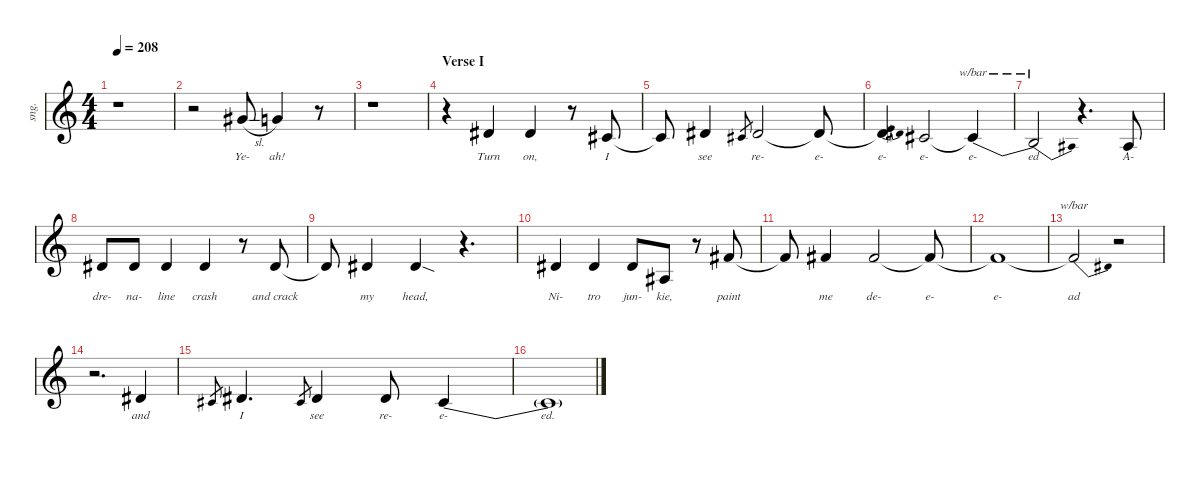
\defaultSystemsLayout 4
\hideDynamics
\bracketExtendMode nobrackets
\otherSystemsTrackNameOrientation horizontal
\track ("Vocals" "sng.") {multiBarRest instrument voiceoohs}
\staff {score}
\tuning (Eb4 Bb3 Gb3 Db3 Ab2 Eb2)
\ts (4 4)
\tempo 208
\clef g2
\ks c
r.1{dy mf beam Down} |
r.2{beam Down} 10.2{sl acc #}.8{lyrics (0 "Ye-") lyrics (1 "") lyrics (2 "") lyrics (3 "") lyrics (4 "") beam Up} 9.2.4{lyrics (0 "ah!") lyrics (1 "") lyrics (2 "") lyrics (3 "") lyrics (4 "") beam Up} r.8{beam Up} |
r.1{beam Down} |
\section ("" "Verse I")
r.4{beam Down} 5.2{acc #}.4{lyrics (0 "Turn") lyrics (1 "") lyrics (2 "") lyrics (3 "") lyrics (4 "") beam Up} 5.2{acc #}.4{lyrics (0 "on,") lyrics (1 "") lyrics (2 "") lyrics (3 "") lyrics (4 "") beam Up} r.8{beam Up} 3.2{acc #}.8{lyrics (0 "I") lyrics (1 "") lyrics (2 "") lyrics (3 "") lyrics (4 "") beam Up} |
3.2{t acc #}.8{beam Up} 5.2{acc #}.4{lyrics (0 "see") lyrics (1 "") lyrics (2 "") lyrics (3 "") lyrics (4 "") beam Up} 3.2{acc #}.8{gr beam Up} 5.2{acc #}.2{lyrics (0 "re-") lyrics (1 "") lyrics (2 "") lyrics (3 "") lyrics (4 "") beam Up} 5.2{t acc #}.8{lyrics (0 "e-") lyrics (1 "") lyrics (2 "") lyrics (3 "") lyrics (4 "") beam Up} |
5.2{be (bendrelease 0 0 9 2 12 2 16.2 0) t acc #}.4{lyrics (0 "e-") lyrics (1 "") lyrics (2 "") lyrics (3 "") lyrics (4 "") beam Up} 3.2{acc #}.2{lyrics (0 "e-") lyrics (1 "") lyrics (2 "") lyrics (3 "") lyrics (4 "") beam Up} 3.2{t acc #}.4{tbe (dive default 0 0 45 -4) lyrics (0 "e-") lyrics (1 "") lyrics (2 "") lyrics (3 "") lyrics (4 "") beam Up} |
3.2{t acc #}.2{tbe (dive default 0 -4 45 -6) lyrics (0 "ed") lyrics (1 "") lyrics (2 "") lyrics (3 "") lyrics (4 "") beam Up} r.4{d beam Up} 4.3{acc #}.8{lyrics (0 "A-") lyrics (1 "") lyrics (2 "") lyrics (3 "") lyrics (4 "") beam Up} |
5.2{acc #}.8{lyrics (0 "dre-") lyrics (1 "") lyrics (2 "") lyrics (3 "") lyrics (4 "") beam Up} 5.2{acc #}.8{lyrics (0 "na-") lyrics (1 "") lyrics (2 "") lyrics (3 "") lyrics (4 "") beam Up} 5.2{acc #}.4{lyrics (0 "line") lyrics (1 "") lyrics (2 "") lyrics (3 "") lyrics (4 "") beam Up} 5.2{acc #}.4{lyrics (0 "crash") lyrics (1 "") lyrics (2 "") lyrics (3 "") lyrics (4 "") beam Up} r.8{beam Up} 5.2{acc #}.8{lyrics (0 "and crack") lyrics (1 "") lyrics (2 "") lyrics (3 "") lyrics (4 "") beam Up} |
5.2{t acc #}.8{beam Up} 5.2{acc #}.4{lyrics (0 "my") lyrics (1 "") lyrics (2 "") lyrics (3 "") lyrics (4 "") beam Up} 5.2{sod acc #}.4{lyrics (0 "head,") lyrics (1 "") lyrics (2 "") lyrics (3 "") lyrics (4 "") beam Up} r.4{d beam Up} |
5.2{acc #}.4{lyrics (0 "Ni-") lyrics (1 "") lyrics (2 "") lyrics (3 "") lyrics (4 "") beam Up} 5.2{acc #}.4{lyrics (0 "tro") lyrics (1 "") lyrics (2 "") lyrics (3 "") lyrics (4 "") beam Up} 5.2{acc #}.8{lyrics (0 "jun-") lyrics (1 "") lyrics (2 "") lyrics (3 "") lyrics (4 "") beam Up} 4.3{acc #}.8{lyrics (0 "kie,") lyrics (1 "") lyrics (2 "") lyrics (3 "") lyrics (4 "") beam Up} r.8{beam Up} 8.2{acc #}.8{lyrics (0 "paint") lyrics (1 "") lyrics (2 "") lyrics (3 "") lyrics (4 "") beam Up} |
8.2{t acc #}.8{beam Up} 8.2{acc #}.4{lyrics (0 "me") lyrics (1 "") lyrics (2 "") lyrics (3 "") lyrics (4 "") beam Up} 8.2{acc #}.2{lyrics (0 "de-") lyrics (1 "") lyrics (2 "") lyrics (3 "") lyrics (4 "") beam Up} 8.2{t acc #}.8{lyrics (0 "e-") lyrics (1 "") lyrics (2 "") lyrics (3 "") lyrics (4 "") beam Up} |
8.2{t acc #}.1{lyrics (0 "e-") lyrics (1 "") lyrics (2 "") lyrics (3 "") lyrics (4 "") beam Up} |
8.2{t acc #}.2{tbe (dive default 0 0 27.599999999999998 -6) lyrics (0 "ad") lyrics (1 "") lyrics (2 "") lyrics (3 "") lyrics (4 "") beam Up} r.2{beam Up} |
r.2{d beam Down} 5.2{acc #}.4{lyrics (0 "and") lyrics (1 "") lyrics (2 "") lyrics (3 "") lyrics (4 "") beam Up} |
3.2{acc #}.8{gr beam Up} 5.2{acc #}.4{d lyrics (0 "I") lyrics (1 "") lyrics (2 "") lyrics (3 "") lyrics (4 "") beam Up} 3.2{acc #}.8{gr beam Up} 5.2{acc #}.4{lyrics (0 "see") lyrics (1 "") lyrics (2 "") lyrics (3 "") lyrics (4 "") beam Up} 5.2{acc #}.8{lyrics (0 "re-") lyrics (1 "") lyrics (2 "") lyrics (3 "") lyrics (4 "") beam Up} 3.2{be (bendrelease 0 0 7.199999999999999 4 18 4 29.4 0) acc #}.4{lyrics (0 "e-") lyrics (1 "") lyrics (2 "") lyrics (3 "") lyrics (4 "") beam Up} |
3.2{t acc #}.1{lyrics (0 "ed.") lyrics (1 "") lyrics (2 "") lyrics (3 "") lyrics (4 "") beam Up}
